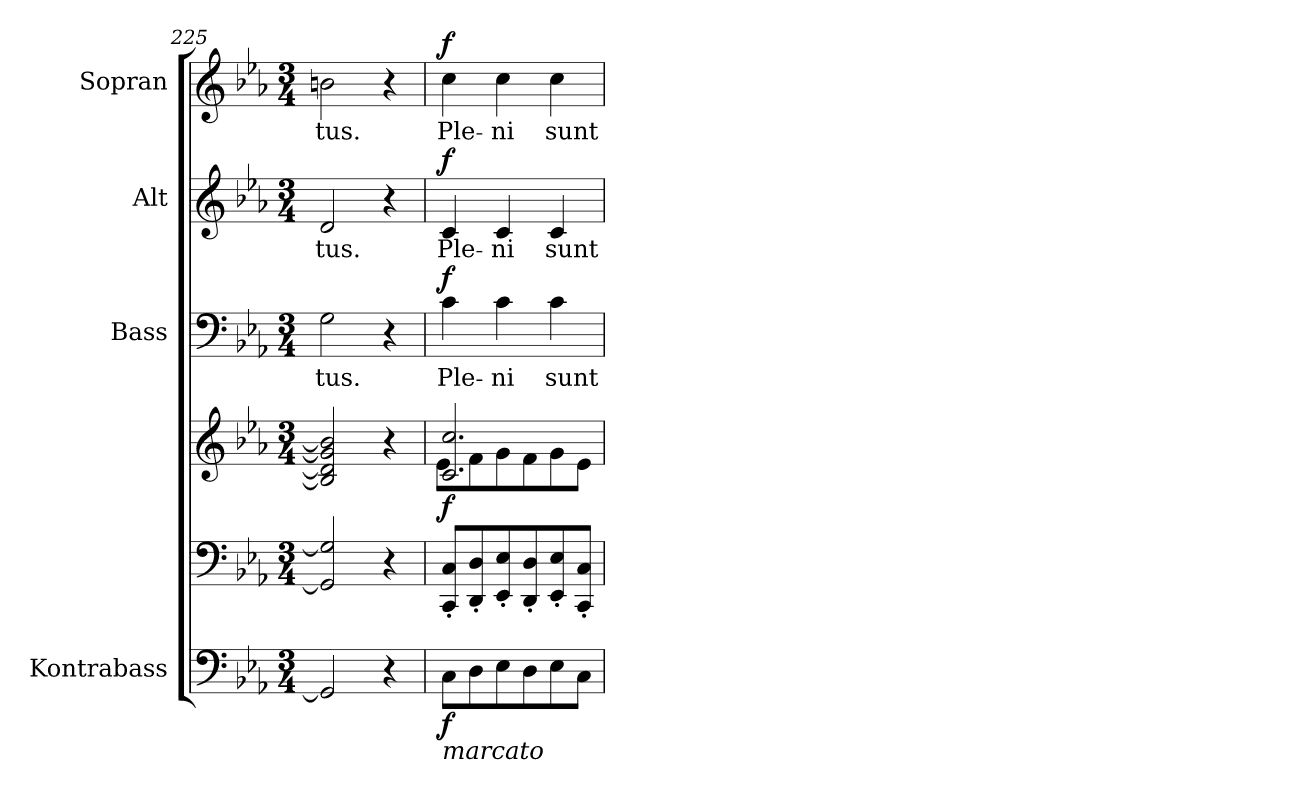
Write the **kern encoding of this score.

**kern	**dynam	**kern	**kern	**dynam	**kern	**text	**dynam	**kern	**text	**dynam	**kern	**text	**dynam
*part5	*part5	*part4	*part4	*part4	*part3	*part3	*part3	*part2	*part2	*part2	*part1	*part1	*part1
*staff6	*staff6	*staff5	*staff4	*staff4/5	*staff3	*staff3	*staff3	*staff2	*staff2	*staff2	*staff1	*staff1	*staff1
*I"Kontrabass	*	*	*	*	*I"Bass	*	*	*I"Alt	*	*	*I"Sopran	*	*
*I'Kb.	*	*	*	*	*I'B.	*	*	*I'A.	*	*	*I'S.	*	*
*clefF4	*	*clefF4	*clefG2	*	*clefF4	*	*	*clefG2	*	*	*clefG2	*	*
*ITrd7c12	*	*	*	*	*	*	*	*	*	*	*	*	*
*k[b-e-a-]	*	*k[b-e-a-]	*k[b-e-a-]	*	*k[b-e-a-]	*	*	*k[b-e-a-]	*	*	*k[b-e-a-]	*	*
*E-:	*	*E-:	*E-:	*	*E-:	*	*	*E-:	*	*	*E-:	*	*
*M3/4	*	*M3/4	*M3/4	*	*M3/4	*	*	*M3/4	*	*	*M3/4	*	*
=225	=225	=225	=225	=225	=225	=225	=225	=225	=225	=225	=225	=225	=225
!	!	!	!	!	!	!LO:LY:b	!	!	!LO:LY:b	!	!	!LO:LY:b	!
2GGG/]	.	2GG/] 2G/]	2B/] 2d/] 2g/] 2b/]	.	2G\	-tus.	.	2d/	-tus.	.	2bn\	-tus.	.
4r	.	4r	4r	.	4r	.	.	4r	.	.	4r	.	.
!!LO:PB:g=z
=226	=226	=226	=226	=226	=226	=226	=226	=226	=226	=226	=226	=226	=226
*	*	*	*^	*	*	*	*	*	*	*	*	*	*
!LO:TX:b:i:t=marcato	!	!	!	!	!	!	!	!	!	!	!	!	!	!
!	!LO:DY:b	!	!	!	!LO:DY:b	!	!LO:LY:b	!LO:DY:a	!	!LO:LY:b	!LO:DY:a	!	!LO:LY:b	!LO:DY:a
8CC\L	f	8CC/'< 8C/'<L	2.c/ 2.cc/	8e-\L	f	4c\	Ple-	f	4c/	Ple-	f	4cc\	Ple-	f
8DD\	.	8DD/'< 8D/'<	.	8f\	.	.	.	.	.	.	.	.	.	.
!	!	!	!	!	!	!	!LO:LY:b	!	!	!LO:LY:b	!	!	!LO:LY:b	!
8EE-\	.	8EE-/'< 8E-/'<	.	8g\	.	4c\	-ni	.	4c/	-ni	.	4cc\	-ni	.
8DD\	.	8DD/'< 8D/'<	.	8f\	.	.	.	.	.	.	.	.	.	.
!	!	!	!	!	!	!	!LO:LY:b	!	!	!LO:LY:b	!	!	!LO:LY:b	!
8EE-\	.	8EE-/'< 8E-/'<	.	8g\	.	4c\	sunt	.	4c/	sunt	.	4cc\	sunt	.
8CC\J	.	8CC/'< 8C/'<J	.	8e-\J	.	.	.	.	.	.	.	.	.	.
*	*	*	*v	*v	*	*	*	*	*	*	*	*	*	*
=	=	=	=	=	=	=	=	=	=	=	=	=	=
*-	*-	*-	*-	*-	*-	*-	*-	*-	*-	*-	*-	*-	*-
